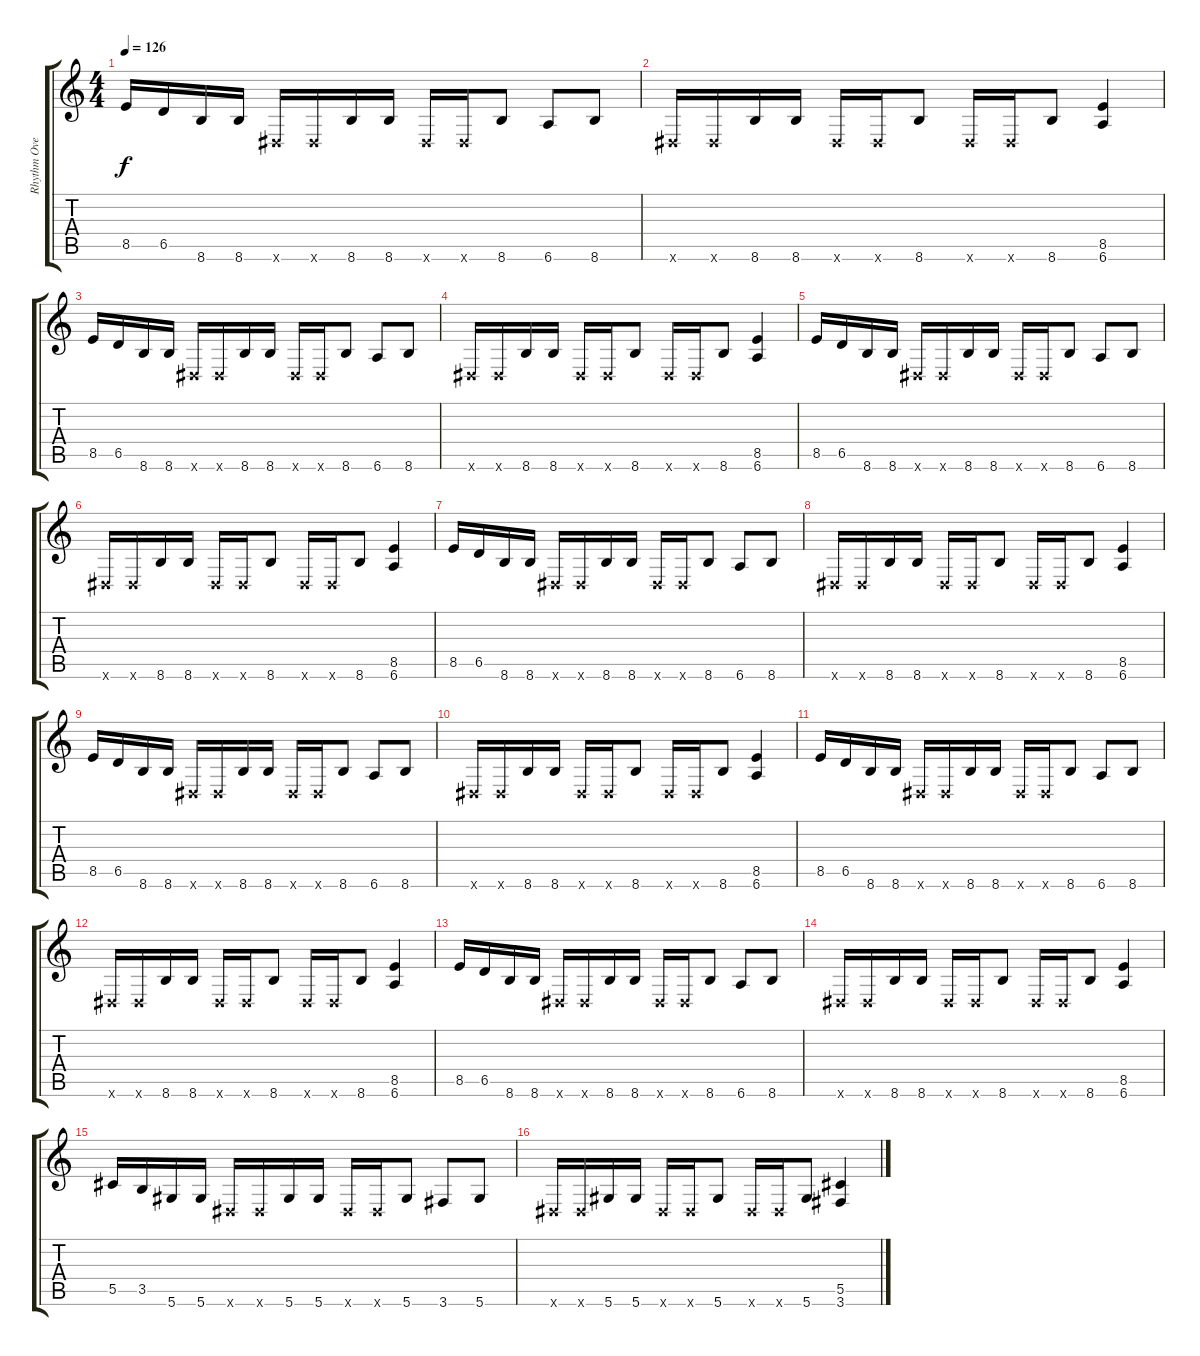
\track ("Rhythm Overdub" "Rhythm Ove") {instrument distortionguitar}
\staff {score tabs}
\tuning (Eb4 Bb3 Gb3 Db3 Ab2 Eb2) {hide}
\ts (4 4)
\tempo 126
\clef g2
\ks c
8.5.16{dy f} 6.5.16 8.6.16 8.6.16 0.6{x}.16 0.6{x}.16 8.6.16 8.6.16 0.6{x}.16 0.6{x}.16 8.6.8 6.6.8 8.6.8 |
0.6{x}.16 0.6{x}.16 8.6.16 8.6.16 0.6{x}.16 0.6{x}.16 8.6.8 0.6{x}.16 0.6{x}.16 8.6.8 (8.5 6.6).4 |
8.5.16 6.5.16 8.6.16 8.6.16 0.6{x}.16 0.6{x}.16 8.6.16 8.6.16 0.6{x}.16 0.6{x}.16 8.6.8 6.6.8 8.6.8 |
0.6{x}.16 0.6{x}.16 8.6.16 8.6.16 0.6{x}.16 0.6{x}.16 8.6.8 0.6{x}.16 0.6{x}.16 8.6.8 (8.5 6.6).4 |
8.5.16 6.5.16 8.6.16 8.6.16 0.6{x}.16 0.6{x}.16 8.6.16 8.6.16 0.6{x}.16 0.6{x}.16 8.6.8 6.6.8 8.6.8 |
0.6{x}.16 0.6{x}.16 8.6.16 8.6.16 0.6{x}.16 0.6{x}.16 8.6.8 0.6{x}.16 0.6{x}.16 8.6.8 (8.5 6.6).4 |
8.5.16 6.5.16 8.6.16 8.6.16 0.6{x}.16 0.6{x}.16 8.6.16 8.6.16 0.6{x}.16 0.6{x}.16 8.6.8 6.6.8 8.6.8 |
0.6{x}.16 0.6{x}.16 8.6.16 8.6.16 0.6{x}.16 0.6{x}.16 8.6.8 0.6{x}.16 0.6{x}.16 8.6.8 (8.5 6.6).4 |
8.5.16 6.5.16 8.6.16 8.6.16 0.6{x}.16 0.6{x}.16 8.6.16 8.6.16 0.6{x}.16 0.6{x}.16 8.6.8 6.6.8 8.6.8 |
0.6{x}.16 0.6{x}.16 8.6.16 8.6.16 0.6{x}.16 0.6{x}.16 8.6.8 0.6{x}.16 0.6{x}.16 8.6.8 (8.5 6.6).4 |
8.5.16 6.5.16 8.6.16 8.6.16 0.6{x}.16 0.6{x}.16 8.6.16 8.6.16 0.6{x}.16 0.6{x}.16 8.6.8 6.6.8 8.6.8 |
0.6{x}.16 0.6{x}.16 8.6.16 8.6.16 0.6{x}.16 0.6{x}.16 8.6.8 0.6{x}.16 0.6{x}.16 8.6.8 (8.5 6.6).4 |
8.5.16 6.5.16 8.6.16 8.6.16 0.6{x}.16 0.6{x}.16 8.6.16 8.6.16 0.6{x}.16 0.6{x}.16 8.6.8 6.6.8 8.6.8 |
0.6{x}.16 0.6{x}.16 8.6.16 8.6.16 0.6{x}.16 0.6{x}.16 8.6.8 0.6{x}.16 0.6{x}.16 8.6.8 (8.5 6.6).4 |
5.5.16{volume 10} 3.5.16 5.6.16 5.6.16 0.6{x}.16 0.6{x}.16 5.6.16 5.6.16 0.6{x}.16 0.6{x}.16 5.6.8 3.6.8 5.6.8 |
0.6{x}.16 0.6{x}.16 5.6.16 5.6.16 0.6{x}.16 0.6{x}.16 5.6.8 0.6{x}.16 0.6{x}.16 5.6.8 (5.5 3.6).4
